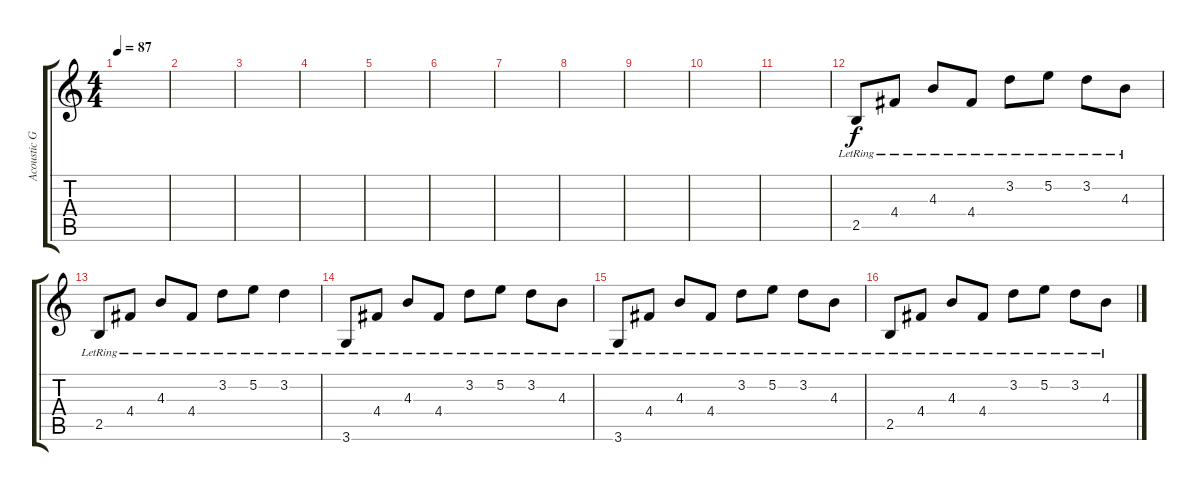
\track ("Acoustic Guitar" "Acoustic G") {instrument acousticguitarnylon}
\staff {score tabs}
\tuning (E4 B3 G3 D3 A2 E2) {hide}
\ts (4 4)
\tempo 87
\clef g2
\ks c
|
|
|
|
|
|
|
|
|
|
|
2.5{lr}.8 4.4{lr}.8 4.3{lr}.8 4.4{lr}.8 3.2{lr}.8 5.2{lr}.8 3.2{lr}.8 4.3{lr}.8 |
2.5{lr}.8 4.4{lr}.8 4.3{lr}.8 4.4{lr}.8 3.2{lr}.8 5.2{lr}.8 3.2{lr}.4 |
3.6{lr}.8 4.4{lr}.8 4.3{lr}.8 4.4{lr}.8 3.2{lr}.8 5.2{lr}.8 3.2{lr}.8 4.3{lr}.8 |
3.6{lr}.8 4.4{lr}.8 4.3{lr}.8 4.4{lr}.8 3.2{lr}.8 5.2{lr}.8 3.2{lr}.8 4.3{lr}.8 |
2.5{lr}.8 4.4{lr}.8 4.3{lr}.8 4.4{lr}.8 3.2{lr}.8 5.2{lr}.8 3.2{lr}.8 4.3{lr}.8
